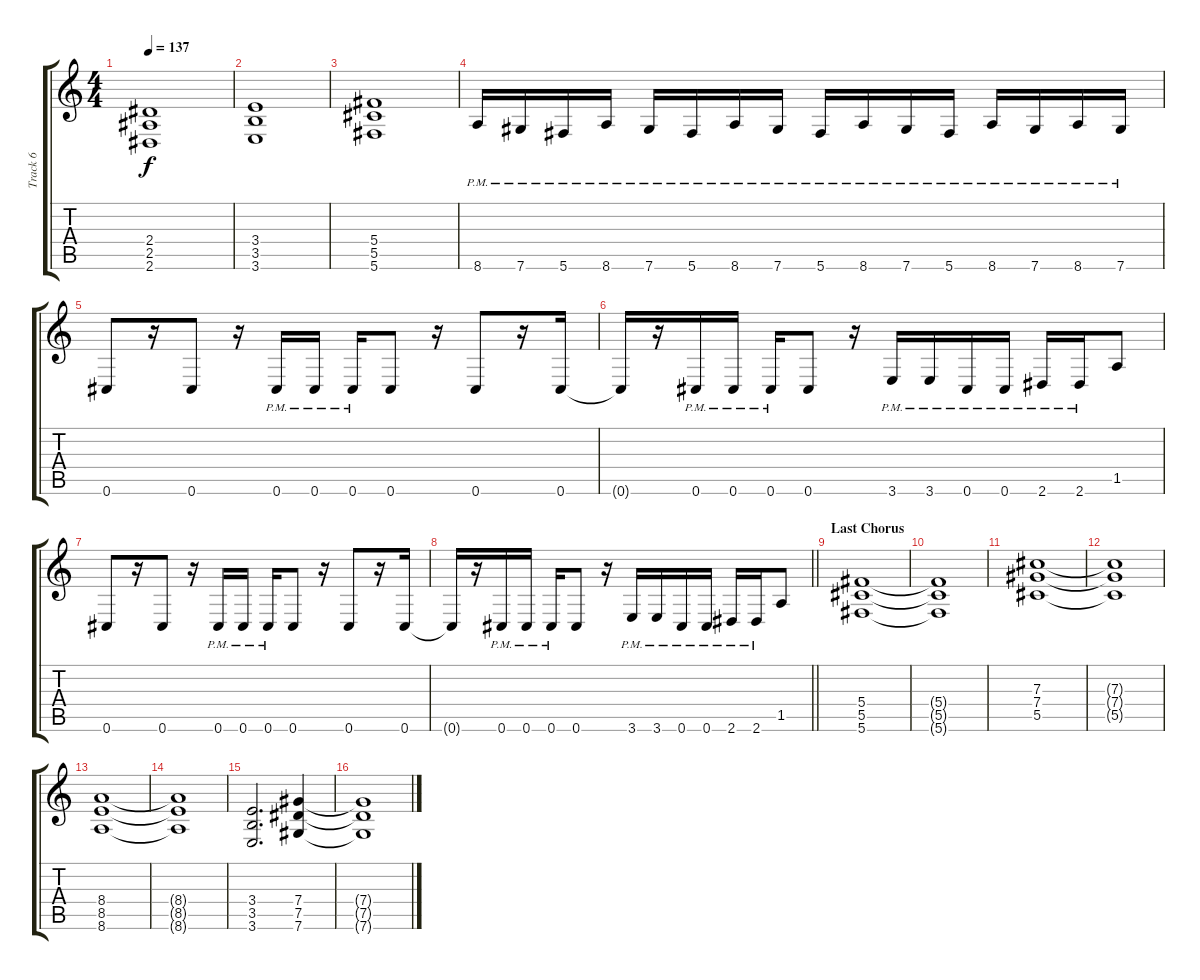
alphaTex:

\track ("Track 6" "Track 6") {instrument distortionguitar}
\staff {score tabs}
\tuning (Eb4 Bb3 Gb3 Db3 Ab2 Db2) {hide}
\ts (4 4)
\tempo 137
\clef g2
\ks c
(2.4 2.5 2.6).1{dy f} |
(3.4 3.5 3.6).1 |
(5.4 5.5 5.6).1 |
8.6{pm}.16 7.6{pm}.16 5.6{pm}.16 8.6{pm}.16 7.6{pm}.16 5.6{pm}.16 8.6{pm}.16 7.6{pm}.16 5.6{pm}.16 8.6{pm}.16 7.6{pm}.16 5.6{pm}.16 8.6{pm}.16 7.6{pm}.16 8.6{pm}.16 7.6{pm}.16 |
0.6.8 r.16 0.6.8 r.16 0.6{pm}.16 0.6{pm}.16 0.6{pm}.16 0.6.8 r.16 0.6.8 r.16 0.6.16 |
0.6{t}.16 r.16 0.6{pm}.16 0.6{pm}.16 0.6{pm}.16 0.6.8 r.16 3.6{pm}.16 3.6{pm}.16 0.6{pm}.16 0.6{pm}.16 2.6{pm}.16 2.6{pm}.16 1.5.8 |
0.6.8 r.16 0.6.8 r.16 0.6{pm}.16 0.6{pm}.16 0.6{pm}.16 0.6.8 r.16 0.6.8 r.16 0.6.16 |
\barLineRight lightlight
0.6{t}.16 r.16 0.6{pm}.16 0.6{pm}.16 0.6{pm}.16 0.6.8 r.16 3.6{pm}.16 3.6{pm}.16 0.6{pm}.16 0.6{pm}.16 2.6{pm}.16 2.6{pm}.16 1.5.8 |
\section ("" "Last Chorus")
(5.4 5.5 5.6).1 |
(5.4{t} 5.5{t} 5.6{t}).1 |
(7.3 7.4 5.5).1 |
(7.3{t} 7.4{t} 5.5{t}).1 |
(8.4 8.5 8.6).1 |
(8.4{t} 8.5{t} 8.6{t}).1 |
(3.4 3.5 3.6).2{d} (7.4 7.5 7.6).4 |
(7.4{t} 7.5{t} 7.6{t}).1
